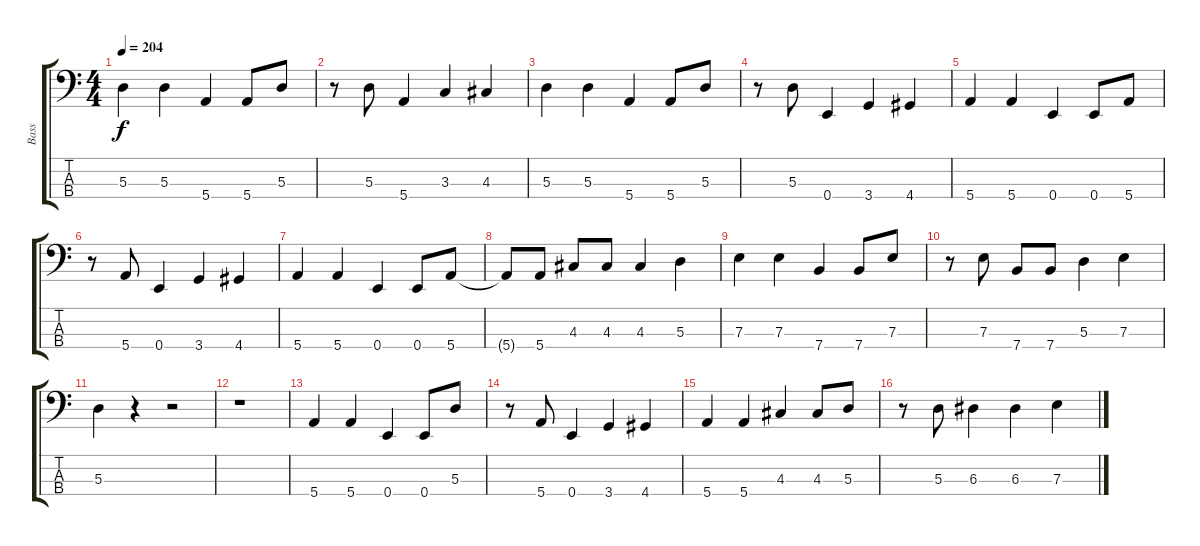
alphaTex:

\track ("Bass" "Bass") {instrument electricbassfinger}
\staff {score tabs}
\tuning (G2 D2 A1 E1) {hide}
\ts (4 4)
\tempo 204
\clef f4
\ks c
5.3.4{dy f} 5.3.4 5.4.4 5.4.8 5.3.8 |
r.8 5.3.8 5.4.4 3.3.4 4.3.4 |
5.3.4 5.3.4 5.4.4 5.4.8 5.3.8 |
r.8 5.3.8 0.4.4 3.4.4 4.4.4 |
5.4.4 5.4.4 0.4.4 0.4.8 5.4.8 |
r.8 5.4.8 0.4.4 3.4.4 4.4.4 |
5.4.4 5.4.4 0.4.4 0.4.8 5.4.8 |
5.4{t}.8 5.4.8 4.3.8 4.3.8 4.3.4 5.3.4 |
7.3.4 7.3.4 7.4.4 7.4.8 7.3.8 |
r.8 7.3.8 7.4.8 7.4.8 5.3.4 7.3.4 |
5.3.4 r.4 r.2 |
r.1 |
5.4.4 5.4.4 0.4.4 0.4.8 5.3.8 |
r.8 5.4.8 0.4.4 3.4.4 4.4.4 |
5.4.4 5.4.4 4.3.4 4.3.8 5.3.8 |
r.8 5.3.8 6.3.4 6.3.4 7.3.4
